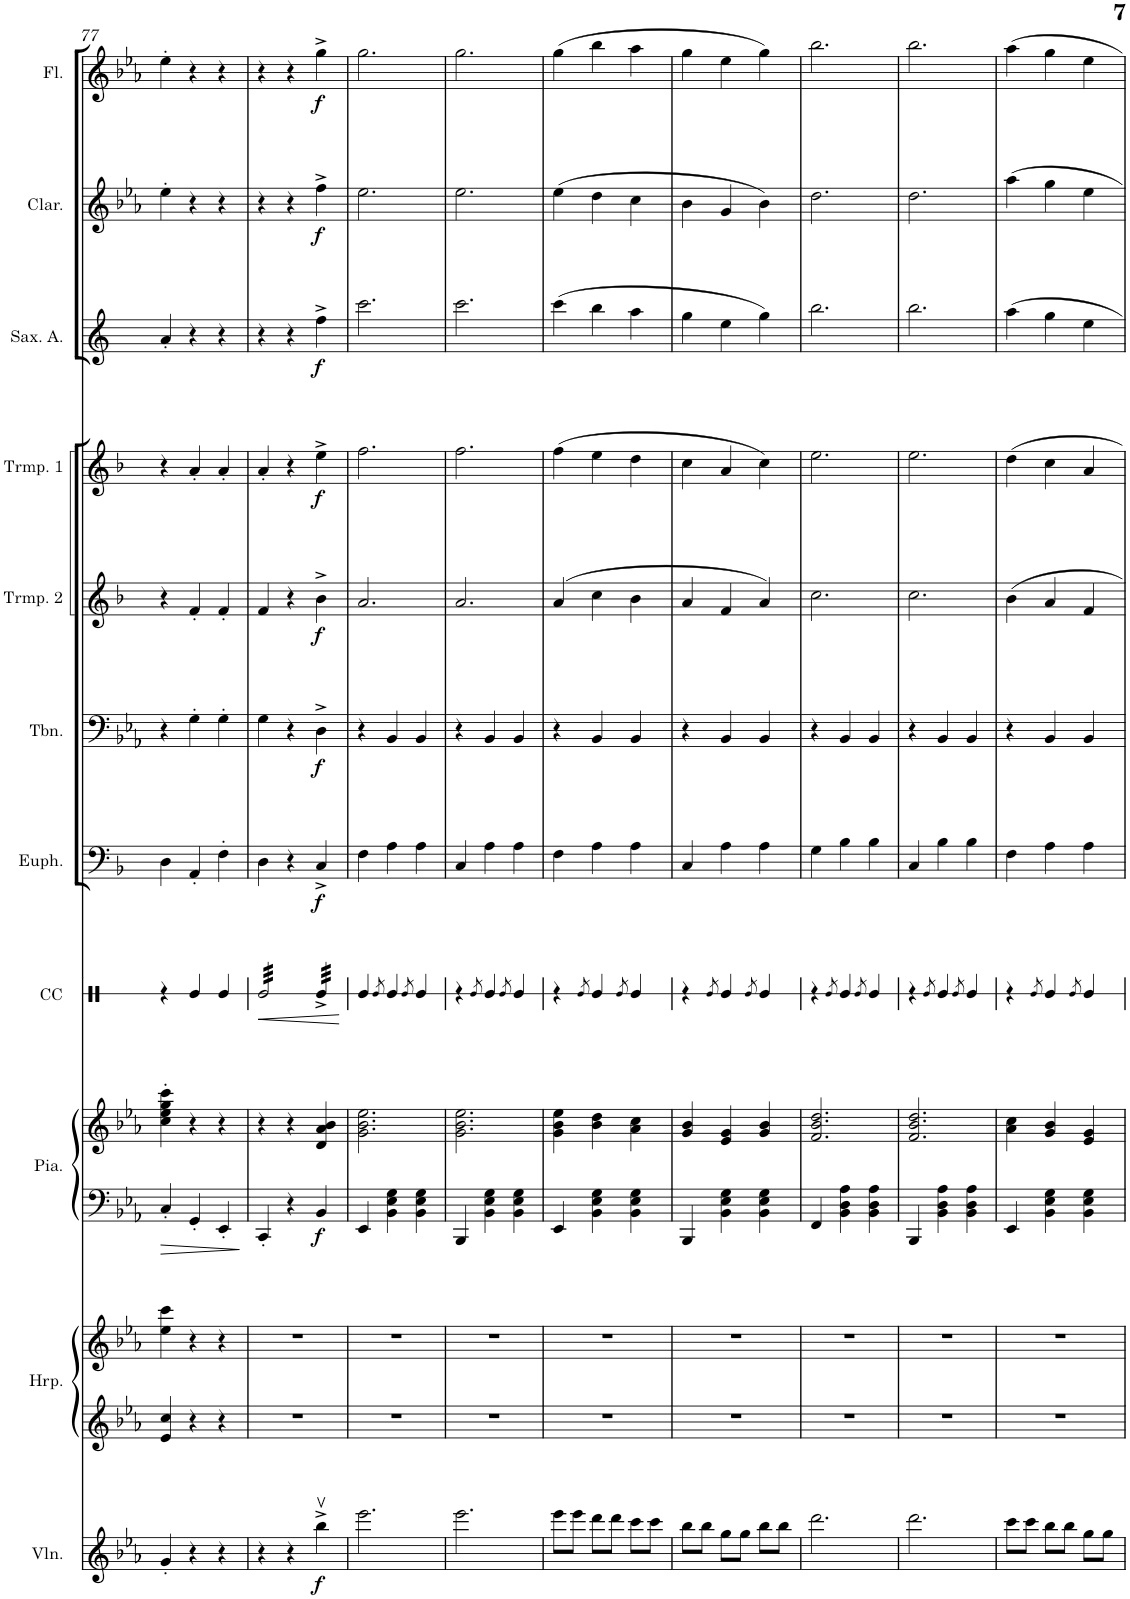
**kern	**dynam	**kern	**kern	**kern	**kern	**dynam	**kern	**dynam	**kern	**dynam	**kern	**dynam	**kern	**dynam	**kern	**dynam	**kern	**dynam	**kern	**dynam	**kern	**dynam
*part11	*part11	*part10	*part10	*part9	*part9	*part9	*part8	*part8	*part7	*part7	*part6	*part6	*part5	*part5	*part4	*part4	*part3	*part3	*part2	*part2	*part1	*part1
*staff13	*staff13	*staff12	*staff11	*staff10	*staff9	*staff9/10	*staff8	*staff8	*staff7	*staff7	*staff6	*staff6	*staff5	*staff5	*staff4	*staff4	*staff3	*staff3	*staff2	*staff2	*staff1	*staff1
*I"Violon	*	*I"Harpe	*	*I"Piano	*	*	*I"Caisse claire	*	*I"Euphonium	*	*I"Trombone	*	*I"Trompette en Sib 2	*	*I"Trompette en Sib 1	*	*I"Saxophone Alto	*	*I"Clarinette en Ut	*	*I"Flûte	*
*I'Vln.	*	*I'Hrp.	*	*I'Pia.	*	*	*I'CC	*	*I'Euph.	*	*I'Tbn.	*	*I'Trmp. 2	*	*I'Trmp. 1	*	*I'Sax. A.	*	*I'Clar.	*	*I'Fl.	*
!!LO:PB:g=z
*clefG2	*	*clefG2	*clefG2	*clefF4	*clefG2	*	*clefX	*	*clefF4	*	*clefF4	*	*clefG2	*	*clefG2	*	*clefG2	*	*clefG2	*	*clefG2	*
*	*	*	*	*	*	*	*	*	*Trd1c2	*	*	*	*Trd1c2	*	*Trd1c2	*	*Trd5c9	*	*Trd1c2	*	*	*
*k[b-e-a-]	*	*k[b-e-a-]	*k[b-e-a-]	*k[b-e-a-]	*k[b-e-a-]	*	*k[]	*	*k[b-]	*	*k[b-e-a-]	*	*k[b-]	*	*k[b-]	*	*k[]	*	*k[b-e-a-]	*	*k[b-e-a-]	*
*M3/4	*	*M3/4	*M3/4	*M3/4	*M3/4	*	*M3/4	*	*M3/4	*	*M3/4	*	*M3/4	*	*M3/4	*	*M3/4	*	*M3/4	*	*M3/4	*
=77	=77	=77	=77	=77	=77	=77	=77	=77	=77	=77	=77	=77	=77	=77	=77	=77	=77	=77	=77	=77	=77	=77
4g'/	.	4e-/ 4cc/	4ee-\ 4ccc\	4C'/	4cc\' 4ee-\' 4gg\' 4ccc\'	.	4r	.	4D\	.	4r	.	4r	.	4r	.	4a'/	.	4ee-'\	.	4ee-'\	.
4r	.	4r	4r	4GG'/	4r	.	4Re/	.	4AA'/	.	4G'\	.	4f'/	.	4a'/	.	4r	.	4r	.	4r	.
4r	.	4r	4r	4EE-'/	4r	.	4Re/	.	4F'\	.	4G'\	.	4f'/	.	4a'/	.	4r	.	4r	.	4r	.
=78	=78	=78	=78	=78	=78	=78	=78	=78	=78	=78	=78	=78	=78	=78	=78	=78	=78	=78	=78	=78	=78	=78
!	!	!	!	!	!	!	!	!LO:HP:b	!	!	!	!	!	!	!	!	!	!	!	!	!	!
*	*	*	*	*	*	*	*tremolo	*	*	*	*	*	*	*	*	*	*	*	*	*	*	*
4r	.	2.r	2.r	4CC'/	4r	.	32Re/LLL	<	4D\	.	4G\	.	4f/	.	4a'/	.	4r	.	4r	.	4r	.
.	.	.	.	.	.	.	32Re/	.	.	.	.	.	.	.	.	.	.	.	.	.	.	.
.	.	.	.	.	.	.	32Re/	.	.	.	.	.	.	.	.	.	.	.	.	.	.	.
.	.	.	.	.	.	.	32Re/	.	.	.	.	.	.	.	.	.	.	.	.	.	.	.
.	.	.	.	.	.	.	32Re/	.	.	.	.	.	.	.	.	.	.	.	.	.	.	.
.	.	.	.	.	.	.	32Re/	.	.	.	.	.	.	.	.	.	.	.	.	.	.	.
.	.	.	.	.	.	.	32Re/	.	.	.	.	.	.	.	.	.	.	.	.	.	.	.
.	.	.	.	.	.	.	32Re/	.	.	.	.	.	.	.	.	.	.	.	.	.	.	.
4r	.	.	.	4r	4r	.	32Re/	.	4r	.	4r	.	4r	.	4r	.	4r	.	4r	.	4r	.
.	.	.	.	.	.	.	32Re/	.	.	.	.	.	.	.	.	.	.	.	.	.	.	.
.	.	.	.	.	.	.	32Re/	.	.	.	.	.	.	.	.	.	.	.	.	.	.	.
.	.	.	.	.	.	.	32Re/	.	.	.	.	.	.	.	.	.	.	.	.	.	.	.
.	.	.	.	.	.	.	32Re/	.	.	.	.	.	.	.	.	.	.	.	.	.	.	.
.	.	.	.	.	.	.	32Re/	.	.	.	.	.	.	.	.	.	.	.	.	.	.	.
.	.	.	.	.	.	.	32Re/	.	.	.	.	.	.	.	.	.	.	.	.	.	.	.
.	.	.	.	.	.	.	32Re/JJJ	.	.	.	.	.	.	.	.	.	.	.	.	.	.	.
!	!LO:DY:b	!	!	!	!	!LO:DY:b=2	!	!	!	!LO:DY:b	!	!LO:DY:b	!	!LO:DY:b	!	!LO:DY:b	!	!LO:DY:b	!	!LO:DY:b	!	!LO:DY:b
4bb-v^\	f	.	.	4BB-/	4d/ 4a-/ 4b-/	f	32Re^/LLL	.	4C^/	f	4D^\	f	4b-^\	f	4ee^\	f	4ff^\	f	4ff^\	f	4gg^\	f
.	.	.	.	.	.	.	32Re^/	.	.	.	.	.	.	.	.	.	.	.	.	.	.	.
.	.	.	.	.	.	.	32Re^/	.	.	.	.	.	.	.	.	.	.	.	.	.	.	.
.	.	.	.	.	.	.	32Re^/	.	.	.	.	.	.	.	.	.	.	.	.	.	.	.
.	.	.	.	.	.	.	32Re^/	.	.	.	.	.	.	.	.	.	.	.	.	.	.	.
.	.	.	.	.	.	.	32Re^/	.	.	.	.	.	.	.	.	.	.	.	.	.	.	.
.	.	.	.	.	.	.	32Re^/	.	.	.	.	.	.	.	.	.	.	.	.	.	.	.
.	.	.	.	.	.	.	32Re^/JJJ	.	.	.	.	.	.	.	.	.	.	.	.	.	.	.
*	*	*	*	*	*	*	*Xtremolo	*	*	*	*	*	*	*	*	*	*	*	*	*	*	*
.	.	.	.	.	.	.	.	[	.	.	.	.	.	.	.	.	.	.	.	.	.	.
=79	=79	=79	=79	=79	=79	=79	=79	=79	=79	=79	=79	=79	=79	=79	=79	=79	=79	=79	=79	=79	=79	=79
2.eee-\	.	2.r	2.r	4EE-/	2.g\ 2.b-\ 2.ee-\	.	4Re/	.	4F\	.	4r	.	2.a/	.	2.ff\	.	2.ccc\	.	2.ee-\	.	2.gg\	.
.	.	.	.	.	.	.	8qRe/	.	.	.	.	.	.	.	.	.	.	.	.	.	.	.
.	.	.	.	4BB-\ 4E-\ 4G\	.	.	4Re/	.	4A\	.	4BB-/	.	.	.	.	.	.	.	.	.	.	.
.	.	.	.	.	.	.	8qRe/	.	.	.	.	.	.	.	.	.	.	.	.	.	.	.
.	.	.	.	4BB-\ 4E-\ 4G\	.	.	4Re/	.	4A\	.	4BB-/	.	.	.	.	.	.	.	.	.	.	.
=80	=80	=80	=80	=80	=80	=80	=80	=80	=80	=80	=80	=80	=80	=80	=80	=80	=80	=80	=80	=80	=80	=80
2.eee-\	.	2.r	2.r	4BBB-/	2.g\ 2.b-\ 2.ee-\	.	4r	.	4C/	.	4r	.	2.a/	.	2.ff\	.	2.ccc\	.	2.ee-\	.	2.gg\	.
.	.	.	.	.	.	.	8qRe/	.	.	.	.	.	.	.	.	.	.	.	.	.	.	.
.	.	.	.	4BB-\ 4E-\ 4G\	.	.	4Re/	.	4A\	.	4BB-/	.	.	.	.	.	.	.	.	.	.	.
.	.	.	.	.	.	.	8qRe/	.	.	.	.	.	.	.	.	.	.	.	.	.	.	.
.	.	.	.	4BB-\ 4E-\ 4G\	.	.	4Re/	.	4A\	.	4BB-/	.	.	.	.	.	.	.	.	.	.	.
=81	=81	=81	=81	=81	=81	=81	=81	=81	=81	=81	=81	=81	=81	=81	=81	=81	=81	=81	=81	=81	=81	=81
8eee-\L	.	2.r	2.r	4EE-/	4g\ 4b-\ 4ee-\	.	4r	.	4F\	.	4r	.	(4a/	.	(4ff\	.	(4ccc\	.	(4ee-\	.	(4gg\	.
8eee-\J	.	.	.	.	.	.	.	.	.	.	.	.	.	.	.	.	.	.	.	.	.	.
.	.	.	.	.	.	.	8qRe/	.	.	.	.	.	.	.	.	.	.	.	.	.	.	.
8ddd\L	.	.	.	4BB-\ 4E-\ 4G\	4b-\ 4dd\	.	4Re/	.	4A\	.	4BB-/	.	4cc\	.	4ee\	.	4bb\	.	4dd\	.	4bb-\	.
8ddd\J	.	.	.	.	.	.	.	.	.	.	.	.	.	.	.	.	.	.	.	.	.	.
.	.	.	.	.	.	.	8qRe/	.	.	.	.	.	.	.	.	.	.	.	.	.	.	.
8ccc\L	.	.	.	4BB-\ 4E-\ 4G\	4a-\ 4cc\	.	4Re/	.	4A\	.	4BB-/	.	4b-\	.	4dd\	.	4aa\	.	4cc\	.	4aa-\	.
8ccc\J	.	.	.	.	.	.	.	.	.	.	.	.	.	.	.	.	.	.	.	.	.	.
=82	=82	=82	=82	=82	=82	=82	=82	=82	=82	=82	=82	=82	=82	=82	=82	=82	=82	=82	=82	=82	=82	=82
8bb-\L	.	2.r	2.r	4BBB-/	4g/ 4b-/	.	4r	.	4C/	.	4r	.	4a/	.	4cc\	.	4gg\	.	4b-\	.	4gg\	.
8bb-\J	.	.	.	.	.	.	.	.	.	.	.	.	.	.	.	.	.	.	.	.	.	.
.	.	.	.	.	.	.	8qRe/	.	.	.	.	.	.	.	.	.	.	.	.	.	.	.
8gg\L	.	.	.	4BB-\ 4E-\ 4G\	4e-/ 4g/	.	4Re/	.	4A\	.	4BB-/	.	4f/	.	4a/	.	4ee\	.	4g/	.	4ee-\	.
8gg\J	.	.	.	.	.	.	.	.	.	.	.	.	.	.	.	.	.	.	.	.	.	.
.	.	.	.	.	.	.	8qRe/	.	.	.	.	.	.	.	.	.	.	.	.	.	.	.
8bb-\L	.	.	.	4BB-\ 4E-\ 4G\	4g/ 4b-/	.	4Re/	.	4A\	.	4BB-/	.	4a/)	.	4cc\)	.	4gg\)	.	4b-\)	.	4gg\)	.
8bb-\J	.	.	.	.	.	.	.	.	.	.	.	.	.	.	.	.	.	.	.	.	.	.
=83	=83	=83	=83	=83	=83	=83	=83	=83	=83	=83	=83	=83	=83	=83	=83	=83	=83	=83	=83	=83	=83	=83
2.ddd\	.	2.r	2.r	4FF/	2.f/ 2.b-/ 2.dd/	.	4r	.	4G\	.	4r	.	2.cc\	.	2.ee\	.	2.bb\	.	2.dd\	.	2.bb-\	.
.	.	.	.	.	.	.	8qRe/	.	.	.	.	.	.	.	.	.	.	.	.	.	.	.
.	.	.	.	4BB-\ 4D\ 4A-\	.	.	4Re/	.	4B-\	.	4BB-/	.	.	.	.	.	.	.	.	.	.	.
.	.	.	.	.	.	.	8qRe/	.	.	.	.	.	.	.	.	.	.	.	.	.	.	.
.	.	.	.	4BB-\ 4D\ 4A-\	.	.	4Re/	.	4B-\	.	4BB-/	.	.	.	.	.	.	.	.	.	.	.
=84	=84	=84	=84	=84	=84	=84	=84	=84	=84	=84	=84	=84	=84	=84	=84	=84	=84	=84	=84	=84	=84	=84
2.ddd\	.	2.r	2.r	4BBB-/	2.f/ 2.b-/ 2.dd/	.	4r	.	4C/	.	4r	.	2.cc\	.	2.ee\	.	2.bb\	.	2.dd\	.	2.bb-\	.
.	.	.	.	.	.	.	8qRe/	.	.	.	.	.	.	.	.	.	.	.	.	.	.	.
.	.	.	.	4BB-\ 4D\ 4A-\	.	.	4Re/	.	4B-\	.	4BB-/	.	.	.	.	.	.	.	.	.	.	.
.	.	.	.	.	.	.	8qRe/	.	.	.	.	.	.	.	.	.	.	.	.	.	.	.
.	.	.	.	4BB-\ 4D\ 4A-\	.	.	4Re/	.	4B-\	.	4BB-/	.	.	.	.	.	.	.	.	.	.	.
=85	=85	=85	=85	=85	=85	=85	=85	=85	=85	=85	=85	=85	=85	=85	=85	=85	=85	=85	=85	=85	=85	=85
8ccc\L	.	2.r	2.r	4EE-/	4a-\ 4cc\	.	4r	.	4F\	.	4r	.	4b-\	.	4dd\	.	4aa\	.	4aa-\	.	4aa-\	.
8ccc\J	.	.	.	.	.	.	.	.	.	.	.	.	.	.	.	.	.	.	.	.	.	.
.	.	.	.	.	.	.	8qRe/	.	.	.	.	.	.	.	.	.	.	.	.	.	.	.
8bb-\L	.	.	.	4BB-\ 4E-\ 4G\	4g/ 4b-/	.	4Re/	.	4A\	.	4BB-/	.	4a/	.	4cc\	.	4gg\	.	4gg\	.	4gg\	.
8bb-\J	.	.	.	.	.	.	.	.	.	.	.	.	.	.	.	.	.	.	.	.	.	.
.	.	.	.	.	.	.	8qRe/	.	.	.	.	.	.	.	.	.	.	.	.	.	.	.
8gg\L	.	.	.	4BB-\ 4E-\ 4G\	4e-/ 4g/	.	4Re/	.	4A\	.	4BB-/	.	4f/	.	4a/	.	4ee\	.	4ee-\	.	4ee-\	.
8gg\J	.	.	.	.	.	.	.	.	.	.	.	.	.	.	.	.	.	.	.	.	.	.
=	=	=	=	=	=	=	=	=	=	=	=	=	=	=	=	=	=	=	=	=	=	=
*-	*-	*-	*-	*-	*-	*-	*-	*-	*-	*-	*-	*-	*-	*-	*-	*-	*-	*-	*-	*-	*-	*-
